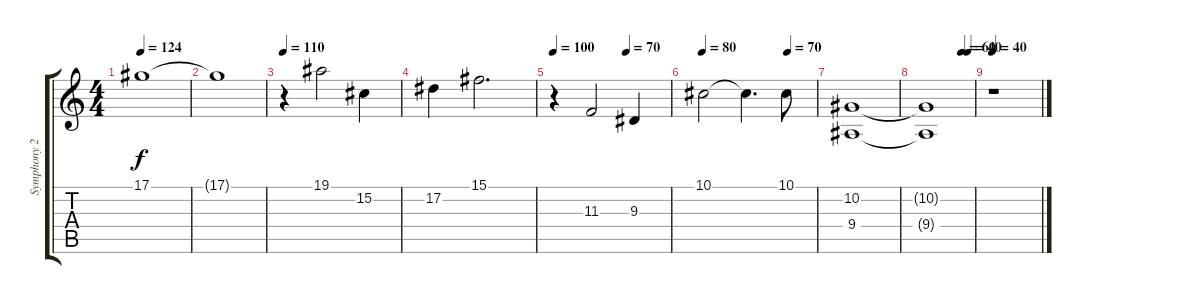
\track ("Symphony 2" "Symphony 2") {instrument stringensemble1}
\staff {score tabs}
\tuning (Eb4 Bb3 Gb3 Db3 Ab2 Eb2) {hide}
\ts (4 4)
\tempo 124
\clef g2
\ks c
17.1.1{dy f} |
17.1{t}.1 |
\tempo 110
r.4 19.1.2 15.2.4 |
17.2.4 15.1.2{d} |
\tempo 100
\tempo (70 0.625)
r.4 11.3.2 9.3.4 |
\tempo 80
\tempo (70 0.75)
10.1.2 10.1{t}.4{d} 10.1.8 |
(10.2 9.4).1 |
\tempo (60 0.75)
\tempo (40 0.875)
(10.2{t} 9.4{t}).1 |
\tempo 40
r.1
